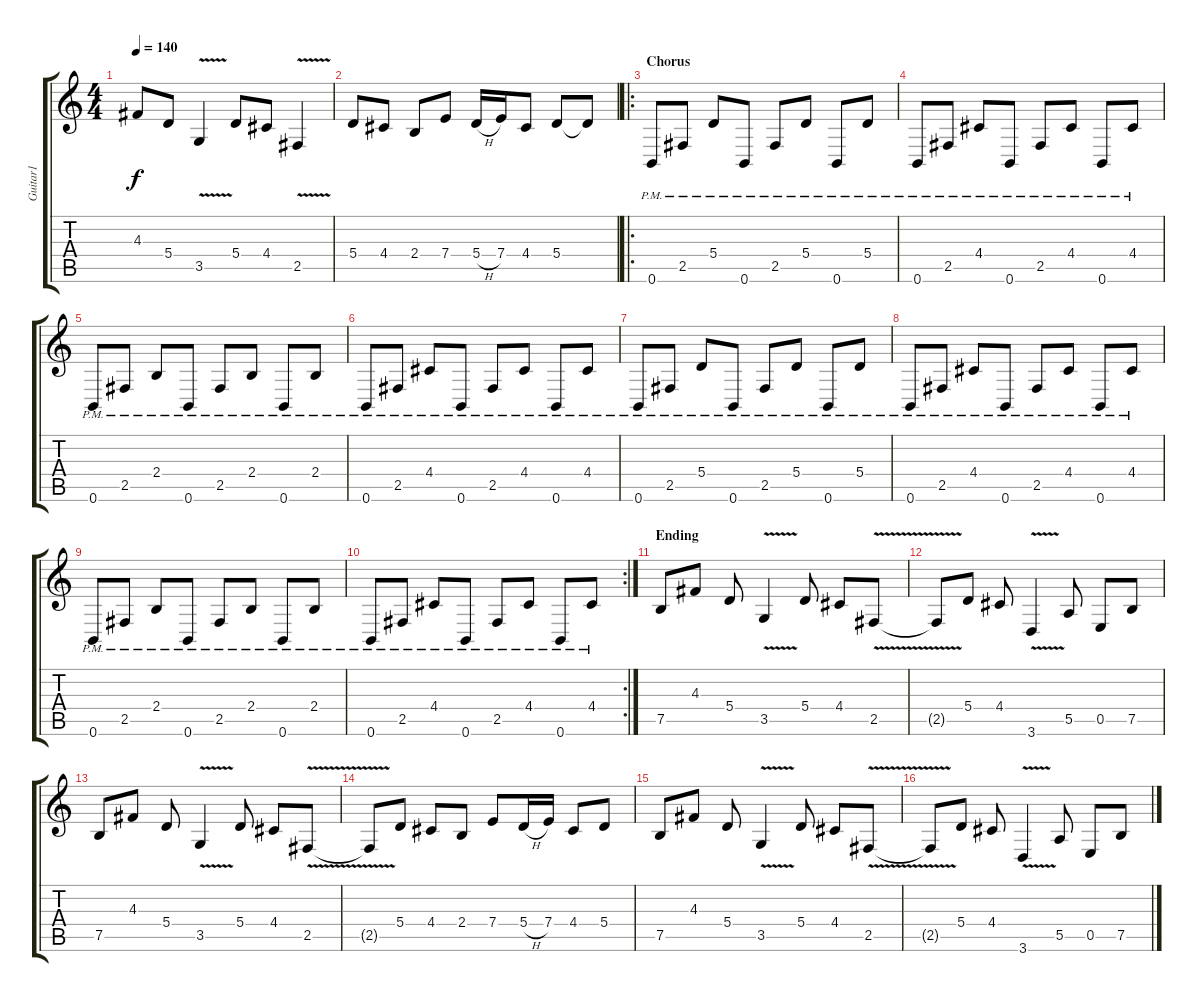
\track ("Guitar1" "Guitar1") {instrument distortionguitar}
\staff {score tabs}
\tuning (B3 Gb3 D3 A2 E2 B1) {hide}
\ts (4 4)
\tempo 140
\clef g2
\ks c
4.3.8{dy f} 5.4.8 3.5{v}.4 5.4.8 4.4.8 2.5{v}.4 |
5.4.8 4.4.8 2.4.8 7.4.8 5.4{h}.16 7.4.16 4.4.8 5.4.8 5.4{t}.8 |
\ro
\section ("" "Chorus")
0.6{pm}.8 2.5{pm}.8 5.4{pm}.8 0.6{pm}.8 2.5{pm}.8 5.4{pm}.8 0.6{pm}.8 5.4{pm}.8 |
0.6{pm}.8 2.5{pm}.8 4.4{pm}.8 0.6{pm}.8 2.5{pm}.8 4.4{pm}.8 0.6{pm}.8 4.4{pm}.8 |
0.6{pm}.8 2.5{pm}.8 2.4{pm}.8 0.6{pm}.8 2.5{pm}.8 2.4{pm}.8 0.6{pm}.8 2.4{pm}.8 |
0.6{pm}.8 2.5{pm}.8 4.4{pm}.8 0.6{pm}.8 2.5{pm}.8 4.4{pm}.8 0.6{pm}.8 4.4{pm}.8 |
0.6{pm}.8 2.5{pm}.8 5.4{pm}.8 0.6{pm}.8 2.5{pm}.8 5.4{pm}.8 0.6{pm}.8 5.4{pm}.8 |
0.6{pm}.8 2.5{pm}.8 4.4{pm}.8 0.6{pm}.8 2.5{pm}.8 4.4{pm}.8 0.6{pm}.8 4.4{pm}.8 |
0.6{pm}.8 2.5{pm}.8 2.4{pm}.8 0.6{pm}.8 2.5{pm}.8 2.4{pm}.8 0.6{pm}.8 2.4{pm}.8 |
\rc 2
0.6{pm}.8 2.5{pm}.8 4.4{pm}.8 0.6{pm}.8 2.5{pm}.8 4.4{pm}.8 0.6{pm}.8 4.4{pm}.8 |
\section ("" "Ending")
7.5.8 4.3.8 5.4.8 3.5{v}.4 5.4.8 4.4.8 2.5{v}.8 |
2.5{t}.8 5.4.8 4.4.8 3.6{v}.4 5.5.8 0.5.8 7.5.8 |
7.5.8 4.3.8 5.4.8 3.5{v}.4 5.4.8 4.4.8 2.5{v}.8 |
2.5{t}.8 5.4.8 4.4.8 2.4.8 7.4.8 5.4{h}.16 7.4.16 4.4.8 5.4.8 |
7.5.8 4.3.8 5.4.8 3.5{v}.4 5.4.8 4.4.8 2.5{v}.8 |
2.5{t}.8 5.4.8 4.4.8 3.6{v}.4 5.5.8 0.5.8 7.5.8
